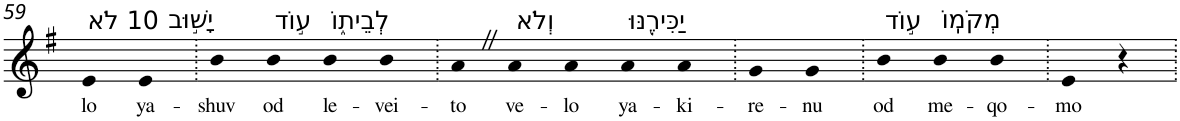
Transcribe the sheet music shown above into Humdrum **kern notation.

**kern	**text
*part1	*part1
*staff1	*staff1
*I"Piano	*
*I'Pno	*
!!LO:PB:g=z
*clefG2	*
*k[f#]	*
*G:	*
=59	=59
!LO:TX:a:t=10 לֹא	!
!	!LO:LY:b
4e	lo
!LO:TX:a:t=יָשׁ֣וּב	!
!	!LO:LY:b
4e	ya-
=60.	=60.
!	!LO:LY:b
4b	-shuv
!LO:TX:a:t=ע֣וֹד	!
!	!LO:LY:b
4b	od
!LO:TX:a:t=לְבֵית֑וֹ	!
!	!LO:LY:b
4b	le-
!	!LO:LY:b
4b	-vei-
=61.	=61.
!	!LO:LY:b
4aZ	-to
!LO:TX:a:t=וְלֹא	!
!	!LO:LY:b
4a	ve-
!	!LO:LY:b
4a	-lo
!LO:TX:a:t=יַכִּירֶ֖נּוּ	!
!	!LO:LY:b
4a	ya-
!	!LO:LY:b
4a	-ki-
=62.	=62.
!	!LO:LY:b
4g	-re-
!	!LO:LY:b
4g	-nu
=63.	=63.
!LO:TX:a:t=ע֣וֹד	!
!	!LO:LY:b
4b	od
!LO:TX:a:t=מְקֹמֽוֹ	!
!	!LO:LY:b
4b	me-
!	!LO:LY:b
4b	-qo-
=64.	=64.
!	!LO:LY:b
4e	-mo
4r	.
=.	=.
*-	*-
